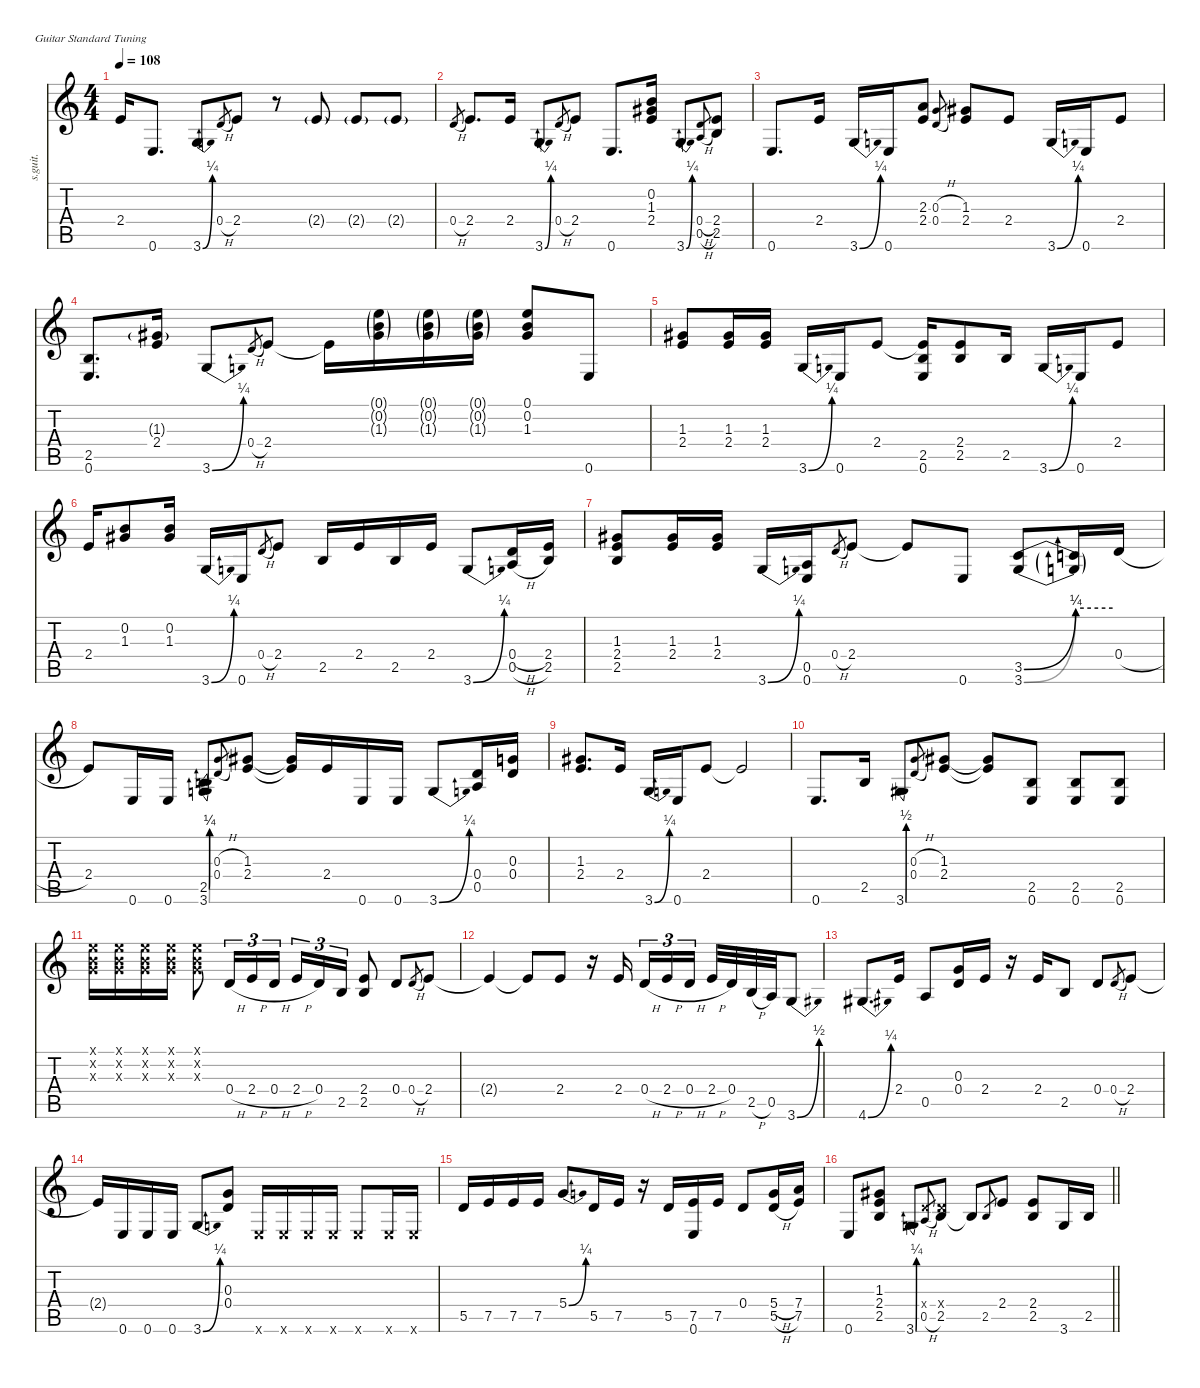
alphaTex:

\defaultSystemsLayout 4
\hideDynamics
\bracketExtendMode nobrackets
\otherSystemsTrackNameOrientation horizontal
\track ("Overdub" "s.guit.") {instrument acousticguitarsteel}
\staff {score tabs}
\tuning (E4 B3 G3 D3 A2 E2)
\ts (4 4)
\tempo 108
\clef g2
\ks c
2.4.16{dy ff beam Up} 0.6.8{d dy f beam Up} 3.6{be (bend 0 0 30 1)}.8{beam Up} 0.4{h}.8{gr dy mf beam Up} 2.4.8{dy ff beam Up} r.8{beam Up} 2.4{g}.8{dy mf beam Up} 2.4{g}.8{beam Up} 2.4{g}.8{beam Up} |
0.4{h}.8{gr beam Up} 2.4.8{d dy ff beam Up} 2.4.16{dy f beam Up} 3.6{be (bend 0 0 30 1)}.8{beam Up} 0.4{h}.8{gr dy mf beam Up} 2.4.8{dy ff beam Up} 0.6.8{d dy f beam Up} (0.2 1.3{acc #} 2.4).16{beam Up} 3.6{be (bend 0 0 30 1)}.8{beam Up} (0.4{h} 0.5{h}).8{gr dy mp beam Up} (2.4 2.5).8{dy f beam Up} |
0.6.8{d beam Up} 2.4.16{beam Up} 3.6{be (bend 0 0 30 1)}.16{beam Up} 0.6.16{dy mf beam Up} (2.3 2.4).8{dy f beam Up} (0.3{h} 0.4{h}).8{gr dy mp beam Up} (1.3{acc #} 2.4).8{dy f beam Up} 2.4.8{beam Up} 3.6{be (bend 0 0 30 1)}.16{beam Up} 0.6.16{dy mf beam Up} 2.4.8{dy f beam Up} |
(2.5 0.6).8{d beam Up} (1.3{g acc #} 2.4).16{beam Up} 3.6{be (bend 0 0 30 1)}.8{beam Up} 0.4{h}.8{gr dy mp beam Up} 2.4.8{dy f beam Up} 2.4{t}.16{beam Down} (0.1{g} 0.2{g} 1.3{g acc #}).16{dy mf beam Down} (0.1{g} 0.2{g} 1.3{g acc #}).16{beam Down} (0.1{g} 0.2{g} 1.3{g acc #}).16{beam Down} (0.1 0.2 1.3{acc #}).8{dy f beam Up} 0.6.8{beam Up} |
(1.3{acc #} 2.4).8{beam Up} (1.3{acc #} 2.4).16{beam Up} (1.3{acc #} 2.4).16{beam Up} 3.6{be (bend 0 0 30 1)}.16{beam Up} 0.6.16{dy mf beam Up} 2.4.8{dy f beam Up} (2.4{t} 2.5 0.6).16{beam Up} (2.4 2.5).8{beam Up} 2.5.16{beam Up} 3.6{be (bend 0 0 30 1)}.16{beam Up} 0.6.16{dy mf beam Up} 2.4.8{dy f beam Up} |
2.4.16{beam Up} (0.2 1.3{acc #}).8{beam Up} (0.2 1.3{acc #}).16{beam Up} 3.6{be (bend 0 0 30 1)}.16{beam Up} 0.6.16{dy mf beam Up} 0.4{h}.8{gr dy mp beam Up} 2.4.8{dy f beam Up} 2.5.16{beam Up} 2.4.16{beam Up} 2.5.16{beam Up} 2.4.16{beam Up} 3.6{be (bend 0 0 30 1)}.8{beam Up} (0.4{h} 0.5{h}).16{beam Up} (2.4 2.5).16{beam Up} |
(1.3{acc #} 2.4 2.5).8{beam Up} (1.3{acc #} 2.4).16{beam Up} (1.3{acc #} 2.4).16{beam Up} 3.6{be (bend 0 0 30 1)}.16{beam Up} (0.5 0.6).16{dy mf beam Up} 0.4{h}.8{gr beam Up} 2.4.8{dy ff beam Up} 2.4{t}.8{dy f beam Up} 0.6.8{beam Up} (3.5{be (bend 0 0 60 1)} 3.6{be (bend 0 0 60 1)}).8{beam Up} (3.5{be (hold 0 1 60 1) t} 3.6{be (hold 0 1 60 1) t}).16{beam Up} 0.4{h}.16{beam Up} |
2.4.8{beam Up} 0.6.16{beam Up} 0.6.16{beam Up} (2.5{be (bend 0 0 30 1)} 3.6{be (bend 0 0 30 1)}).8{beam Up} (0.3{h} 0.4{h}).8{gr dy mp beam Up} (1.3{acc #} 2.4).8{dy f beam Up} (1.3{t acc #} 2.4{t}).16{beam Up} 2.4.16{beam Up} 0.6.16{beam Up} 0.6.16{beam Up} 3.6{be (bend 0 0 30 1)}.8{beam Up} (0.4 0.5).16{beam Up} (0.3 0.4).16{beam Up} |
(1.3{acc #} 2.4).8{d dy ff beam Up} 2.4.16{dy f beam Up} 3.6{be (bend 0 0 30 1)}.16{beam Up} 0.6.16{dy mf beam Up} 2.4.8{dy ff beam Up} 2.4{t}.2{dy f beam Up} |
0.6.8{d dy ff beam Up} 2.5.16{dy f beam Up} 3.6{be (bend 0 0 30 2)}.8{beam Up} (0.3{h} 0.4{h}).8{gr dy mf beam Up} (1.3{acc #} 2.4).8{dy ff beam Up} (1.3{t acc #} 2.4{t}).8{dy f beam Up} (2.5 0.6).8{beam Up} (2.5 0.6).8{beam Up} (2.5 0.6).8{beam Up} |
(0.1{x} 0.2{x} 0.3{x}).16{beam Down} (0.1{x} 0.2{x} 0.3{x}).16{beam Down} (0.1{x} 0.2{x} 0.3{x}).16{beam Down} (0.1{x} 0.2{x} 0.3{x}).16{beam Down} (0.1{x} 0.2{x} 0.3{x}).8{beam Down} 0.4{h}.16{tu (3 2) beam Up} 2.4{h}.16{tu (3 2) beam Up} 0.4{h}.16{tu (3 2) beam Up} 2.4{h}.16{tu (3 2) beam Up} 0.4.16{tu (3 2) beam Up} 2.5.16{tu (3 2) dy mf beam Up} (2.4 2.5).8{dy f beam Up} 0.4.8{beam Up} 0.4{h}.8{gr dy mp beam Up} 2.4.8{dy f beam Up} |
2.4{t}.4{beam Up} 2.4{t}.8{beam Up} 2.4.8{beam Up} r.16{beam Up} 2.4.16{beam Up} 0.4{h}.16{tu (3 2) beam Up} 2.4{h}.16{tu (3 2) beam Up} 0.4{h}.16{tu (3 2) beam Up} 2.4{h}.32{beam Up} 0.4.32{beam Up} 2.5{h}.32{beam Up} 0.5.32{beam Up} 3.6{be (bend 0 0 30 2)}.8{beam Up} |
4.6{be (bend 0 0 30 1) acc #}.8{d beam Up} 2.4.16{beam Up} 0.5.8{beam Up} (0.3 0.4).16{beam Up} 2.4.16{beam Up} r.16{beam Up} 2.4.16{beam Up} 2.5.8{beam Up} 0.4.8{beam Up} 0.4{h}.8{gr dy mp beam Up} 2.4.8{dy f beam Up} |
2.4{t}.16{beam Up} 0.6.16{beam Up} 0.6.16{beam Up} 0.6.16{beam Up} 3.6{be (bend 0 0 30 1)}.8{beam Up} (0.3 0.4).8{beam Up} 0.6{x}.16{beam Up} 0.6{x}.16{beam Up} 0.6{x}.16{beam Up} 0.6{x}.16{beam Up} 0.6{x}.8{beam Up} 0.6{x}.16{beam Up} 0.6{x}.16{beam Up} |
5.5.16{dy ff beam Up} 7.5.16{dy f beam Up} 7.5.16{beam Up} 7.5.16{beam Up} 5.4{be (bend 0 0 30 1)}.8{dy ff beam Up} 5.5.16{dy f beam Up} 7.5.16{dy ff beam Up} r.16{beam Up} 5.5.16{dy f beam Up} (7.5 0.6).16{beam Up} 7.5.16{beam Up} 0.4.8{beam Up} (5.4{h} 5.5{h}).16{beam Up} (7.4 7.5).16{beam Up} |
\barLineRight lightlight
0.6.8{dy ff beam Up} (1.3{acc #} 2.4 2.5).8{dy f beam Up} 3.6{be (bend 0 0 30 1)}.8{beam Up} (0.4{x} 0.5{h}).8{gr dy mp beam Up} (0.4{x} 2.5).8{dy f beam Up} 2.5{t}.8{beam Up} 2.5.8{gr dy mf beam Up} 2.4.8{dy f beam Up} (2.4 2.5).8{beam Up} 3.6.16{beam Up} 2.5.16{beam Up}
